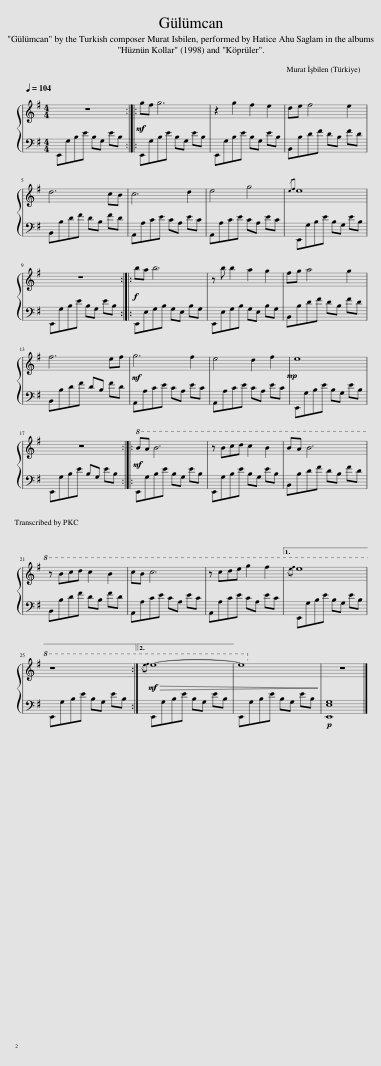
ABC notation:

X:1
%%score { 1 | 2 }
L:1/8
Q:1/4=104
M:4/4
I:linebreak $
K:G
V:1 treble
V:2 bass
V:1
 z8 ::!mf! gf g6 | z2 g2 f2 e2 | de f4 e2 |$ d6 cB | %5
 c6 d2 | e4 g4 |{/ef} e8 |$ z8 ::!f! ba b6 | %10
 z b b2 a2 g2 | fg a4 g2 |$ f6 ef |!mf! g6 f2 | e4 d2 f2 | %15
!mp! e8 |$ z8 ::!mf!!8va(! ba b6 | z bc'd' c'2 b2 | ba b6 |$ %20
 z bc'd' c'2 b2 | c'b c'6 | z c'd'e' g'2 f'2 |1{/e'f'} e'8 |$ z8 :|2 %25
!mf!!>(!{/e'f'} e'8- || e'8!8va)!!>)! | z8 |] %28
V:2
 E,,G,B,E B,G, EB, :: E,,G,B,E B,G, EB, | E,,G,B,E B,G, EB, | B,,B,DF DB, FD |$ B,,B,DF DB, FD | %5
 A,,A,CE CA, EC | A,,A,CE CA, EC | E,,G,B,E B,G, EB, |$ E,,G,B,E B,G, EB, :: E,,E,G,B, G,E, B,G, | %10
 E,,E,G,B, G,E, B,G, | B,,B,DF DB, FD |$ B,,B,DF DB, FD | A,,A,CE CA, EC | A,,A,CE CA, EC | %15
 E,,G,B,E B,G, EB, |$ E,,G,B,E B,G, EB, :: E,,G,B,E B,G, EB, | E,,G,B,E B,G, EB, | B,,B,DF DB, FD |$ %20
 B,,B,DF DB, FD | A,,A,CE CA, EC | A,,A,CE CA, EC |1 E,,G,B,E B,G, EB, |$ E,,G,B,E B,G, EB, :|2 %25
 E,,G,B,E B,G, EB, || E,,G,B,E B,G, EB, |!p! [E,,E,G,]8 |] %28
